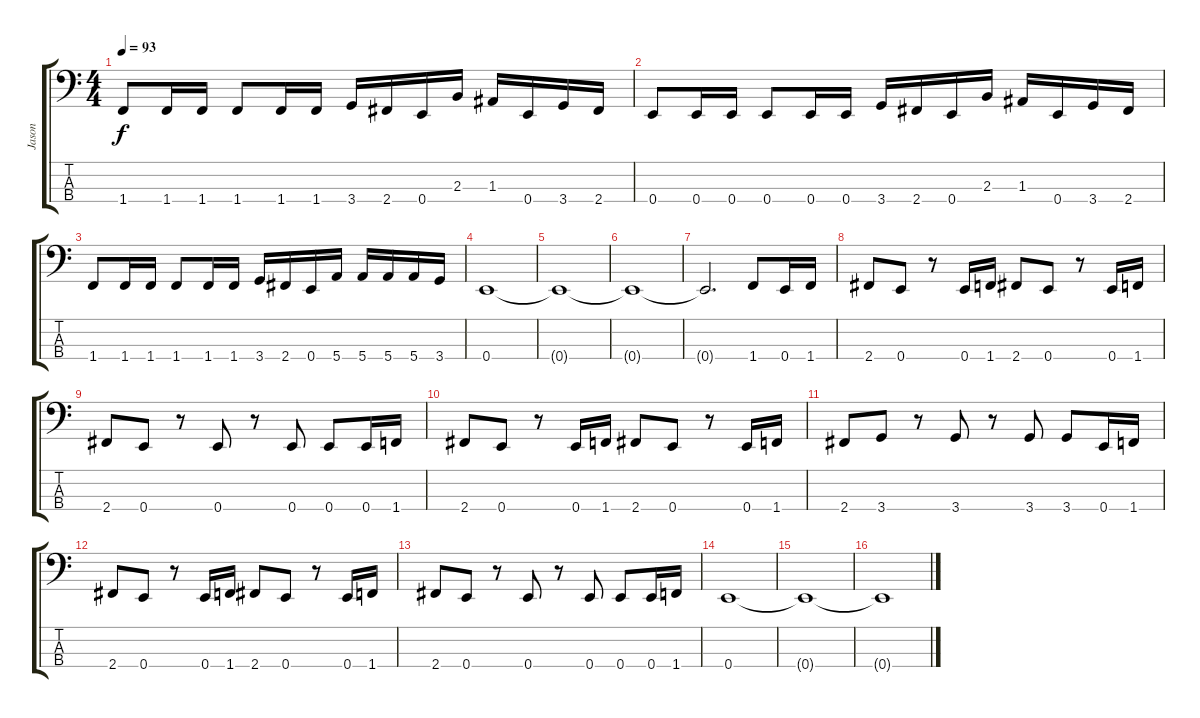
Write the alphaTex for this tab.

\track ("Jason" "Jason") {instrument electricbassfinger}
\staff {score tabs}
\tuning (G2 D2 A1 E1) {hide}
\ts (4 4)
\tempo 93
\clef f4
\ks c
1.4.8{dy f} 1.4.16 1.4.16 1.4.8 1.4.16 1.4.16 3.4.16 2.4.16 0.4.16 2.3.16 1.3.16 0.4.16 3.4.16 2.4.16 |
0.4.8 0.4.16 0.4.16 0.4.8 0.4.16 0.4.16 3.4.16 2.4.16 0.4.16 2.3.16 1.3.16 0.4.16 3.4.16 2.4.16 |
1.4.8 1.4.16 1.4.16 1.4.8 1.4.16 1.4.16 3.4.16 2.4.16 0.4.16 5.4.16 5.4.16 5.4.16 5.4.16 3.4.16 |
0.4.1 |
0.4{t}.1 |
0.4{t}.1 |
0.4{t}.2{d} 1.4.8 0.4.16 1.4.16 |
2.4.8 0.4.8 r.8 0.4.16 1.4.16 2.4.8 0.4.8 r.8 0.4.16 1.4.16 |
2.4.8 0.4.8 r.8 0.4.8 r.8 0.4.8 0.4.8 0.4.16 1.4.16 |
2.4.8 0.4.8 r.8 0.4.16 1.4.16 2.4.8 0.4.8 r.8 0.4.16 1.4.16 |
2.4.8 3.4.8 r.8 3.4.8 r.8 3.4.8 3.4.8 0.4.16 1.4.16 |
2.4.8 0.4.8 r.8 0.4.16 1.4.16 2.4.8 0.4.8 r.8 0.4.16 1.4.16 |
2.4.8 0.4.8 r.8 0.4.8 r.8 0.4.8 0.4.8 0.4.16 1.4.16 |
0.4.1 |
0.4{t}.1 |
0.4{t}.1
